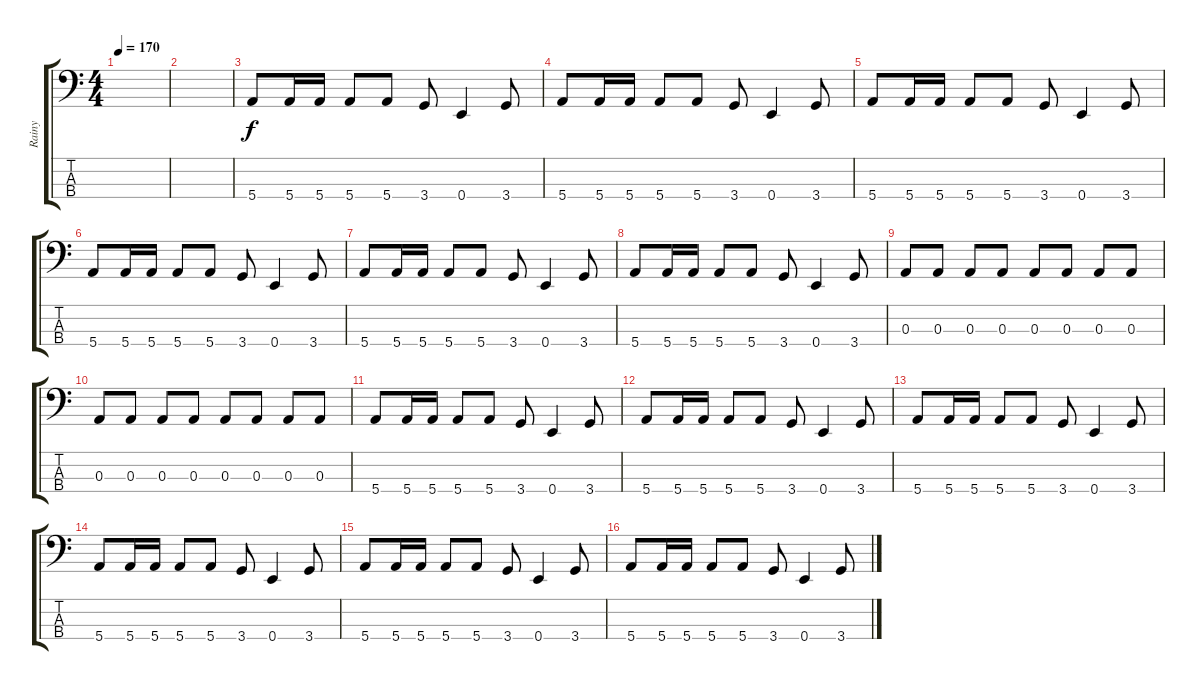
\track ("Rainy" "Rainy") {instrument electricbasspick}
\staff {score tabs}
\tuning (G2 D2 A1 E1) {hide}
\ts (4 4)
\tempo 170
\clef f4
\ks c
|
|
5.4.8 5.4.16 5.4.16 5.4.8 5.4.8 3.4.8 0.4.4 3.4.8 |
5.4.8 5.4.16 5.4.16 5.4.8 5.4.8 3.4.8 0.4.4 3.4.8 |
5.4.8 5.4.16 5.4.16 5.4.8 5.4.8 3.4.8 0.4.4 3.4.8 |
5.4.8 5.4.16 5.4.16 5.4.8 5.4.8 3.4.8 0.4.4 3.4.8 |
5.4.8 5.4.16 5.4.16 5.4.8 5.4.8 3.4.8 0.4.4 3.4.8 |
5.4.8 5.4.16 5.4.16 5.4.8 5.4.8 3.4.8 0.4.4 3.4.8 |
0.3.8 0.3.8 0.3.8 0.3.8 0.3.8 0.3.8 0.3.8 0.3.8 |
0.3.8 0.3.8 0.3.8 0.3.8 0.3.8 0.3.8 0.3.8 0.3.8 |
5.4.8 5.4.16 5.4.16 5.4.8 5.4.8 3.4.8 0.4.4 3.4.8 |
5.4.8 5.4.16 5.4.16 5.4.8 5.4.8 3.4.8 0.4.4 3.4.8 |
5.4.8 5.4.16 5.4.16 5.4.8 5.4.8 3.4.8 0.4.4 3.4.8 |
5.4.8 5.4.16 5.4.16 5.4.8 5.4.8 3.4.8 0.4.4 3.4.8 |
5.4.8 5.4.16 5.4.16 5.4.8 5.4.8 3.4.8 0.4.4 3.4.8 |
5.4.8 5.4.16 5.4.16 5.4.8 5.4.8 3.4.8 0.4.4 3.4.8
